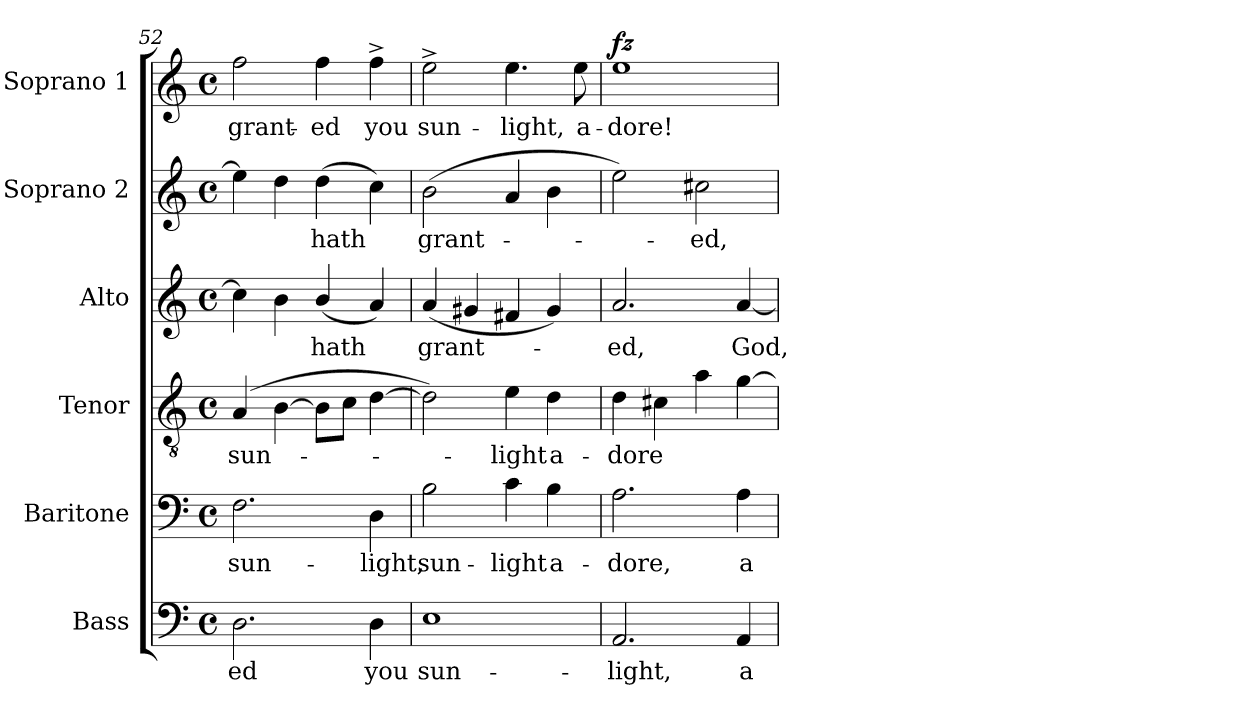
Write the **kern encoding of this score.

**kern	**text	**kern	**text	**kern	**text	**kern	**text	**kern	**text	**kern	**text	**dynam
*part6	*part6	*part5	*part5	*part4	*part4	*part3	*part3	*part2	*part2	*part1	*part1	*part1
*staff6	*staff6	*staff5	*staff5	*staff4	*staff4	*staff3	*staff3	*staff2	*staff2	*staff1	*staff1	*staff1
*I"Bass	*	*I"Baritone	*	*I"Tenor	*	*I"Alto	*	*I"Soprano 2	*	*I"Soprano 1	*	*
*I'B.	*	*I'Bar.	*	*I'T.	*	*I'A.	*	*I'S2.	*	*I'S1.	*	*
!!LO:PB:g=z
*clefF4	*	*clefF4	*	*clefGv2	*	*clefG2	*	*clefG2	*	*clefG2	*	*
*	*	*	*	*ITrd7c12	*	*	*	*	*	*	*	*
*k[]	*	*k[]	*	*k[]	*	*k[]	*	*k[]	*	*k[]	*	*
*C:	*	*C:	*	*C:	*	*C:	*	*C:	*	*C:	*	*
*M4/4	*	*M4/4	*	*M4/4	*	*M4/4	*	*M4/4	*	*M4/4	*	*
*met(c)	*	*met(c)	*	*met(c)	*	*met(c)	*	*met(c)	*	*met(c)	*	*
=52	=52	=52	=52	=52	=52	=52	=52	=52	=52	=52	=52	=52
!	!LO:LY:b:color=#000000	!	!	!	!	!	!	!	!	!	!	!
!	!	!	!LO:LY:b:color=#000000	!	!	!	!	!	!	!	!	!
!	!	!	!	!	!LO:LY:b:color=#000000	!	!	!	!	!	!	!
!	!	!	!	!	!	!	!	!	!	!	!LO:LY:b:color=#000000	!
2.Di\	-ed	2.Fi\	sun-	(4AAi/	sun-	4cci\]	.	4eei\]	.	2ffi\	grant-	.
.	.	.	.	[4BBi\	.	4bi\	.	4ddi\	.	.	.	.
!	!	!	!	!	!	!	!LO:LY:b:color=#000000	!	!	!	!	!
!	!	!	!	!	!	!	!	!	!LO:LY:b:color=#000000	!	!	!
!	!	!	!	!	!	!	!	!	!	!	!LO:LY:b:color=#000000	!
.	.	.	.	8BBi\L]	.	(4bi/	hath	(4ddi\	hath	4ffi\	-ed	.
.	.	.	.	8Ci\J	.	.	.	.	.	.	.	.
!	!LO:LY:b:color=#000000	!	!	!	!	!	!	!	!	!	!	!
!	!	!	!LO:LY:b:color=#000000	!	!	!	!	!	!	!	!	!
!	!	!	!	!	!	!	!	!	!	!	!LO:LY:b:color=#000000	!
4Di\	you	4Di\	-light,	[4Di\	.	4ai/)	.	4cci\)	.	4ff^i\	you	.
=53	=53	=53	=53	=53	=53	=53	=53	=53	=53	=53	=53	=53
!	!LO:LY:b:color=#000000	!	!	!	!	!	!	!	!	!	!	!
!	!	!	!LO:LY:b:color=#000000	!	!	!	!	!	!	!	!	!
!	!	!	!	!	!	!	!LO:LY:b:color=#000000	!	!	!	!	!
!	!	!	!	!	!	!	!	!	!LO:LY:b:color=#000000	!	!	!
!	!	!	!	!	!	!	!	!	!	!	!LO:LY:b:color=#000000	!
1Ei	sun-	2Bi\	sun-	2Di\])	.	(4ai/	grant-	(2bi\	grant-	2ee^i\	sun-	.
.	.	.	.	.	.	4g#Xi/	.	.	.	.	.	.
!	!	!	!LO:LY:b:color=#000000	!	!	!	!	!	!	!	!	!
!	!	!	!	!	!LO:LY:b:color=#000000	!	!	!	!	!	!	!
!	!	!	!	!	!	!	!	!	!	!	!LO:LY:b:color=#000000	!
.	.	4ci\	-light	4Ei\	-light	4f#Xi/	.	4ai/	.	4.eei\	-light,	.
!	!	!	!LO:LY:b:color=#000000	!	!	!	!	!	!	!	!	!
!	!	!	!	!	!LO:LY:b:color=#000000	!	!	!	!	!	!	!
.	.	4Bi\	a-	4Di\	a-	4g#i/)	.	4bi\	.	.	.	.
!	!	!	!	!	!	!	!	!	!	!	!LO:LY:b:color=#000000	!
.	.	.	.	.	.	.	.	.	.	8eei\	a-	.
=54	=54	=54	=54	=54	=54	=54	=54	=54	=54	=54	=54	=54
!	!LO:LY:b:color=#000000	!	!	!	!	!	!	!	!	!	!	!
!	!	!	!LO:LY:b:color=#000000	!	!	!	!	!	!	!	!	!
!	!	!	!	!	!LO:LY:b:color=#000000	!	!	!	!	!	!	!
!	!	!	!	!	!	!	!LO:LY:b:color=#000000	!	!	!	!	!
!	!	!	!	!	!	!	!	!	!	!	!LO:LY:b:color=#000000	!
2.AAi/	-light,	2.Ai\	-dore,	4Di\	-dore	2.ai/	-ed,	2eei\)	.	1eei	-dore!	fz
.	.	.	.	4C#Xi\	.	.	.	.	.	.	.	.
!	!	!	!	!	!	!	!	!	!LO:LY:b:color=#000000	!	!	!
.	.	.	.	4Ai\	.	.	.	2cc#Xi\	-ed,	.	.	.
!	!LO:LY:b:color=#000000	!	!	!	!	!	!	!	!	!	!	!
!	!	!	!LO:LY:b:color=#000000	!	!	!	!	!	!	!	!	!
!	!	!	!	!	!	!	!LO:LY:b:color=#000000	!	!	!	!	!
4AAi/	a-	4Ai\	a-	[4Gi\	.	[4ai/	God,	.	.	.	.	.
=	=	=	=	=	=	=	=	=	=	=	=	=
*-	*-	*-	*-	*-	*-	*-	*-	*-	*-	*-	*-	*-
